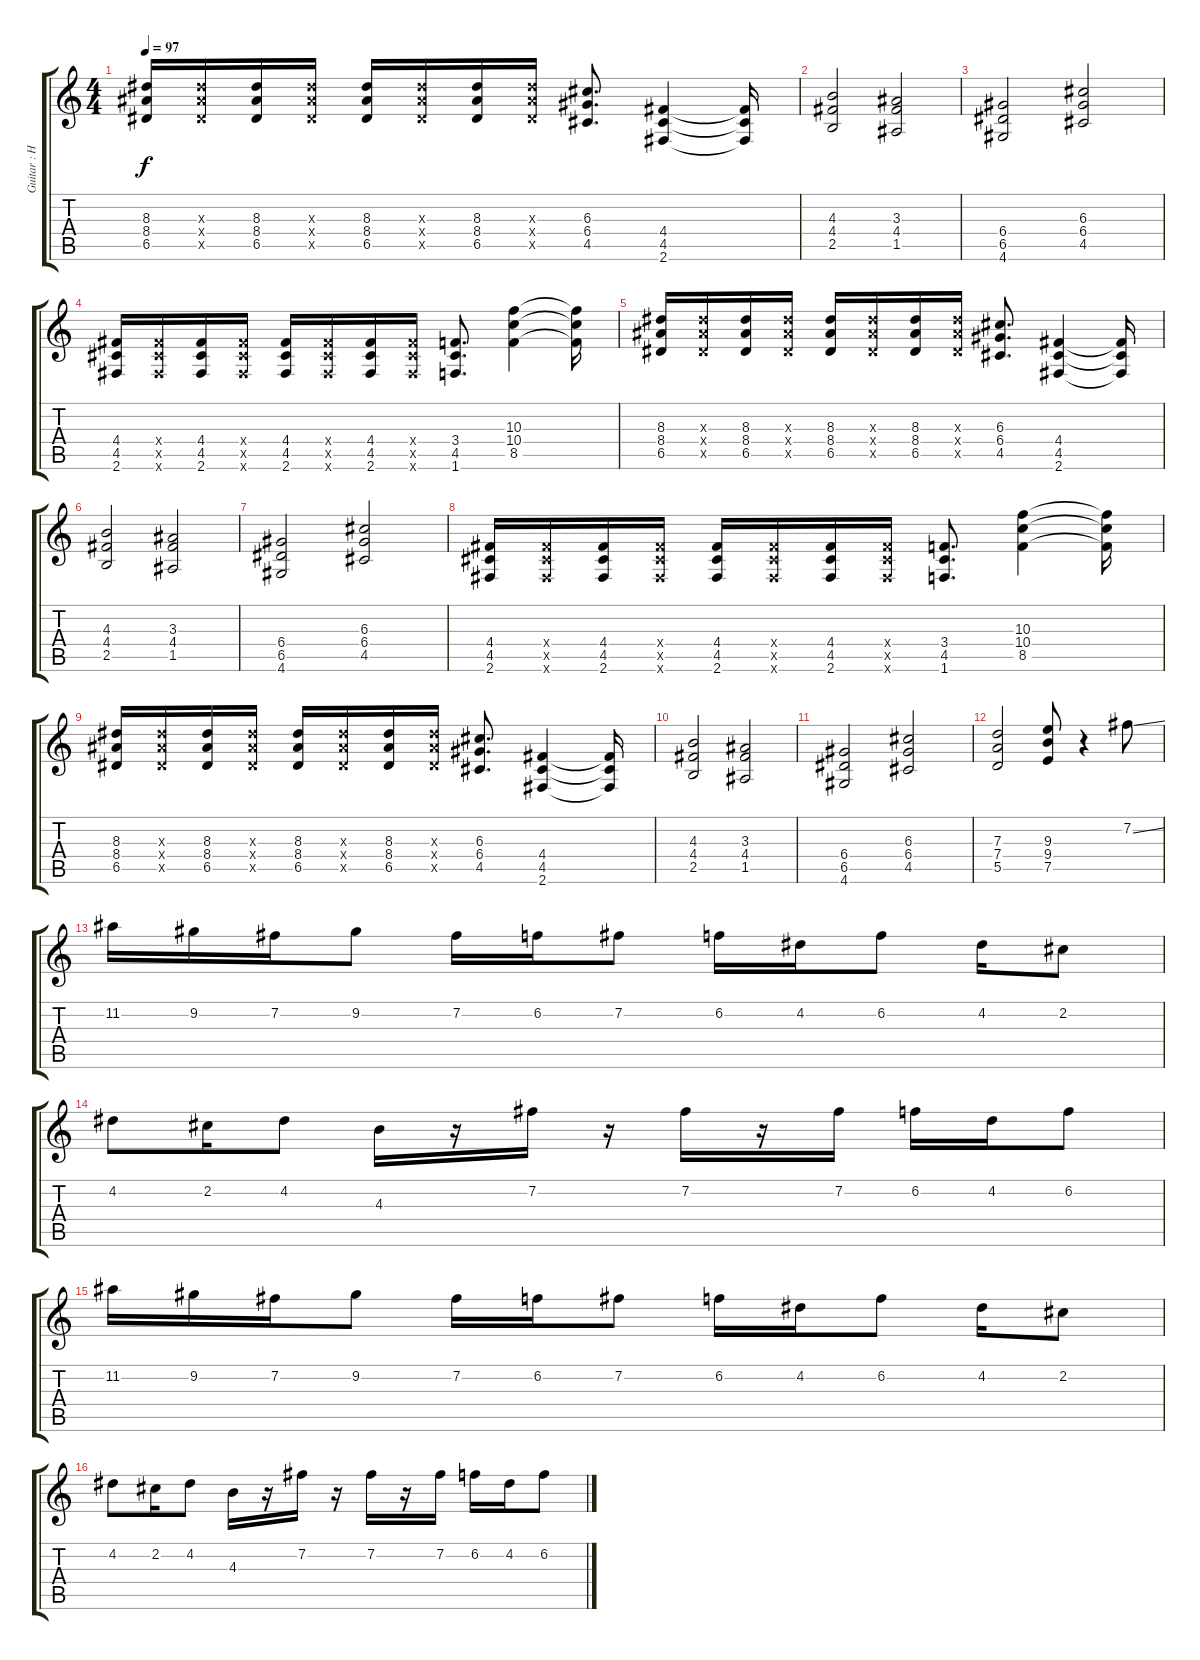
\track ("Guitar : Hirasawa Yui - Chan" "Guitar : H") {instrument overdrivenguitar}
\staff {score tabs}
\tuning (E4 B3 G3 D3 A2 E2) {hide}
\ts (4 4)
\tempo 97
\clef g2
\ks c
(8.3 8.4 6.5).16{dy f} (8.3{x} 8.4{x} 6.5{x}).16 (8.3 8.4 6.5).16 (8.3{x} 8.4{x} 6.5{x}).16 (8.3 8.4 6.5).16 (8.3{x} 8.4{x} 6.5{x}).16 (8.3 8.4 6.5).16 (8.3{x} 8.4{x} 6.5{x}).16 (6.3 6.4 4.5).8{d} (4.4 4.5 2.6).4 (4.4{t} 4.5{t} 2.6{t}).16 |
(4.3 4.4 2.5).2 (3.3 4.4 1.5).2 |
(6.4 6.5 4.6).2 (6.3 6.4 4.5).2 |
(4.4 4.5 2.6).16 (4.4{x} 4.5{x} 2.6{x}).16 (4.4 4.5 2.6).16 (4.4{x} 4.5{x} 2.6{x}).16 (4.4 4.5 2.6).16 (4.4{x} 4.5{x} 2.6{x}).16 (4.4 4.5 2.6).16 (4.4{x} 4.5{x} 2.6{x}).16 (3.4 4.5 1.6).8{d} (10.3 10.4 8.5).4 (10.3{t} 10.4{t} 8.5{t}).16 |
(8.3 8.4 6.5).16 (8.3{x} 8.4{x} 6.5{x}).16 (8.3 8.4 6.5).16 (8.3{x} 8.4{x} 6.5{x}).16 (8.3 8.4 6.5).16 (8.3{x} 8.4{x} 6.5{x}).16 (8.3 8.4 6.5).16 (8.3{x} 8.4{x} 6.5{x}).16 (6.3 6.4 4.5).8{d} (4.4 4.5 2.6).4 (4.4{t} 4.5{t} 2.6{t}).16 |
(4.3 4.4 2.5).2 (3.3 4.4 1.5).2 |
(6.4 6.5 4.6).2 (6.3 6.4 4.5).2 |
(4.4 4.5 2.6).16 (4.4{x} 4.5{x} 2.6{x}).16 (4.4 4.5 2.6).16 (4.4{x} 4.5{x} 2.6{x}).16 (4.4 4.5 2.6).16 (4.4{x} 4.5{x} 2.6{x}).16 (4.4 4.5 2.6).16 (4.4{x} 4.5{x} 2.6{x}).16 (3.4 4.5 1.6).8{d} (10.3 10.4 8.5).4 (10.3{t} 10.4{t} 8.5{t}).16 |
(8.3 8.4 6.5).16 (8.3{x} 8.4{x} 6.5{x}).16 (8.3 8.4 6.5).16 (8.3{x} 8.4{x} 6.5{x}).16 (8.3 8.4 6.5).16 (8.3{x} 8.4{x} 6.5{x}).16 (8.3 8.4 6.5).16 (8.3{x} 8.4{x} 6.5{x}).16 (6.3 6.4 4.5).8{d} (4.4 4.5 2.6).4 (4.4{t} 4.5{t} 2.6{t}).16 |
(4.3 4.4 2.5).2 (3.3 4.4 1.5).2 |
(6.4 6.5 4.6).2 (6.3 6.4 4.5).2 |
(7.3 7.4 5.5).2 (9.3 9.4 7.5).8 r.4 7.2{ss}.8 |
11.2.16 9.2.16 7.2.16 9.2.8 7.2.16 6.2.16 7.2.8 6.2.16 4.2.16 6.2.8 4.2.16 2.2.8 |
4.2.8 2.2.16 4.2.8 4.3.16 r.16 7.2.16 r.16 7.2.16 r.16 7.2.16 6.2.16 4.2.16 6.2.8 |
11.2.16 9.2.16 7.2.16 9.2.8 7.2.16 6.2.16 7.2.8 6.2.16 4.2.16 6.2.8 4.2.16 2.2.8 |
4.2.8 2.2.16 4.2.8 4.3.16 r.16 7.2.16 r.16 7.2.16 r.16 7.2.16 6.2.16 4.2.16 6.2.8
